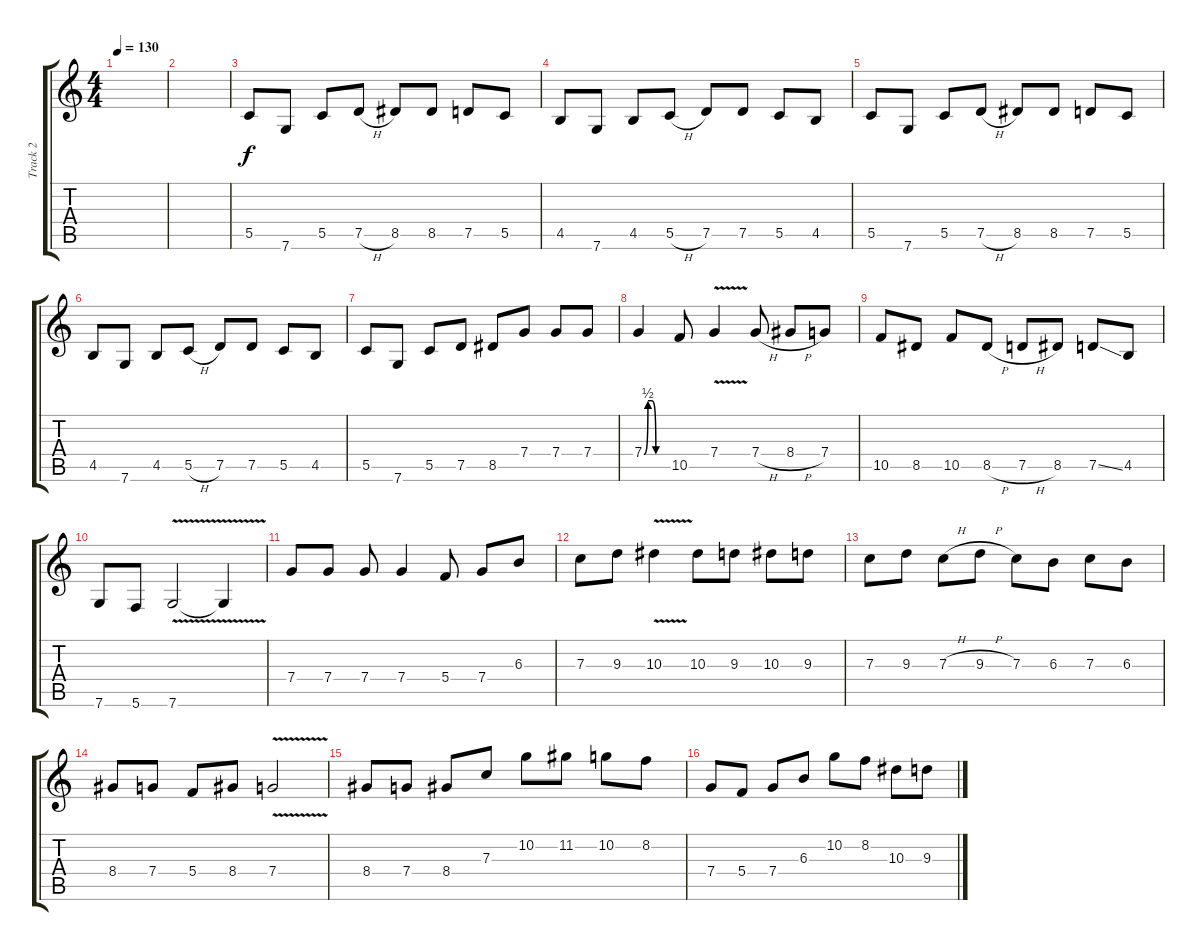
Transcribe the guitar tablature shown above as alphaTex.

\track ("Track 2" "Track 2") {instrument distortionguitar}
\staff {score tabs}
\tuning (D4 A3 F3 C3 G2 C2) {hide}
\ts (4 4)
\tempo 130
\clef g2
\ks c
|
|
5.5.8 7.6.8 5.5.8 7.5{h}.8 8.5.8 8.5.8 7.5.8 5.5.8 |
4.5.8 7.6.8 4.5.8 5.5{h}.8 7.5.8 7.5.8 5.5.8 4.5.8 |
5.5.8 7.6.8 5.5.8 7.5{h}.8 8.5.8 8.5.8 7.5.8 5.5.8 |
4.5.8 7.6.8 4.5.8 5.5{h}.8 7.5.8 7.5.8 5.5.8 4.5.8 |
5.5.8 7.6.8 5.5.8 7.5.8 8.5.8 7.4.8 7.4.8 7.4.8 |
7.4{be (custom 0 0 10 2 20 2 30 0 60 0)}.4 10.5.8 7.4{v}.4 7.4{h}.8 8.4{h}.8 7.4.8 |
10.5.8 8.5.8 10.5.8 8.5{h}.8 7.5{h}.8 8.5.8 7.5{ss}.8 4.5.8 |
7.6.8 5.6.8 7.6{v}.2 7.6{t}.4 |
7.4.8 7.4.8 7.4.8 7.4.4 5.4.8 7.4.8 6.3.8 |
7.3.8 9.3.8 10.3{v}.4 10.3.8 9.3.8 10.3.8 9.3.8 |
7.3.8 9.3.8 7.3{h}.8 9.3{h}.8 7.3.8 6.3.8 7.3.8 6.3.8 |
8.4.8 7.4.8 5.4.8 8.4.8 7.4{v}.2 |
8.4.8 7.4.8 8.4.8 7.3.8 10.2.8 11.2.8 10.2.8 8.2.8 |
7.4.8 5.4.8 7.4.8 6.3.8 10.2.8 8.2.8 10.3.8 9.3.8
